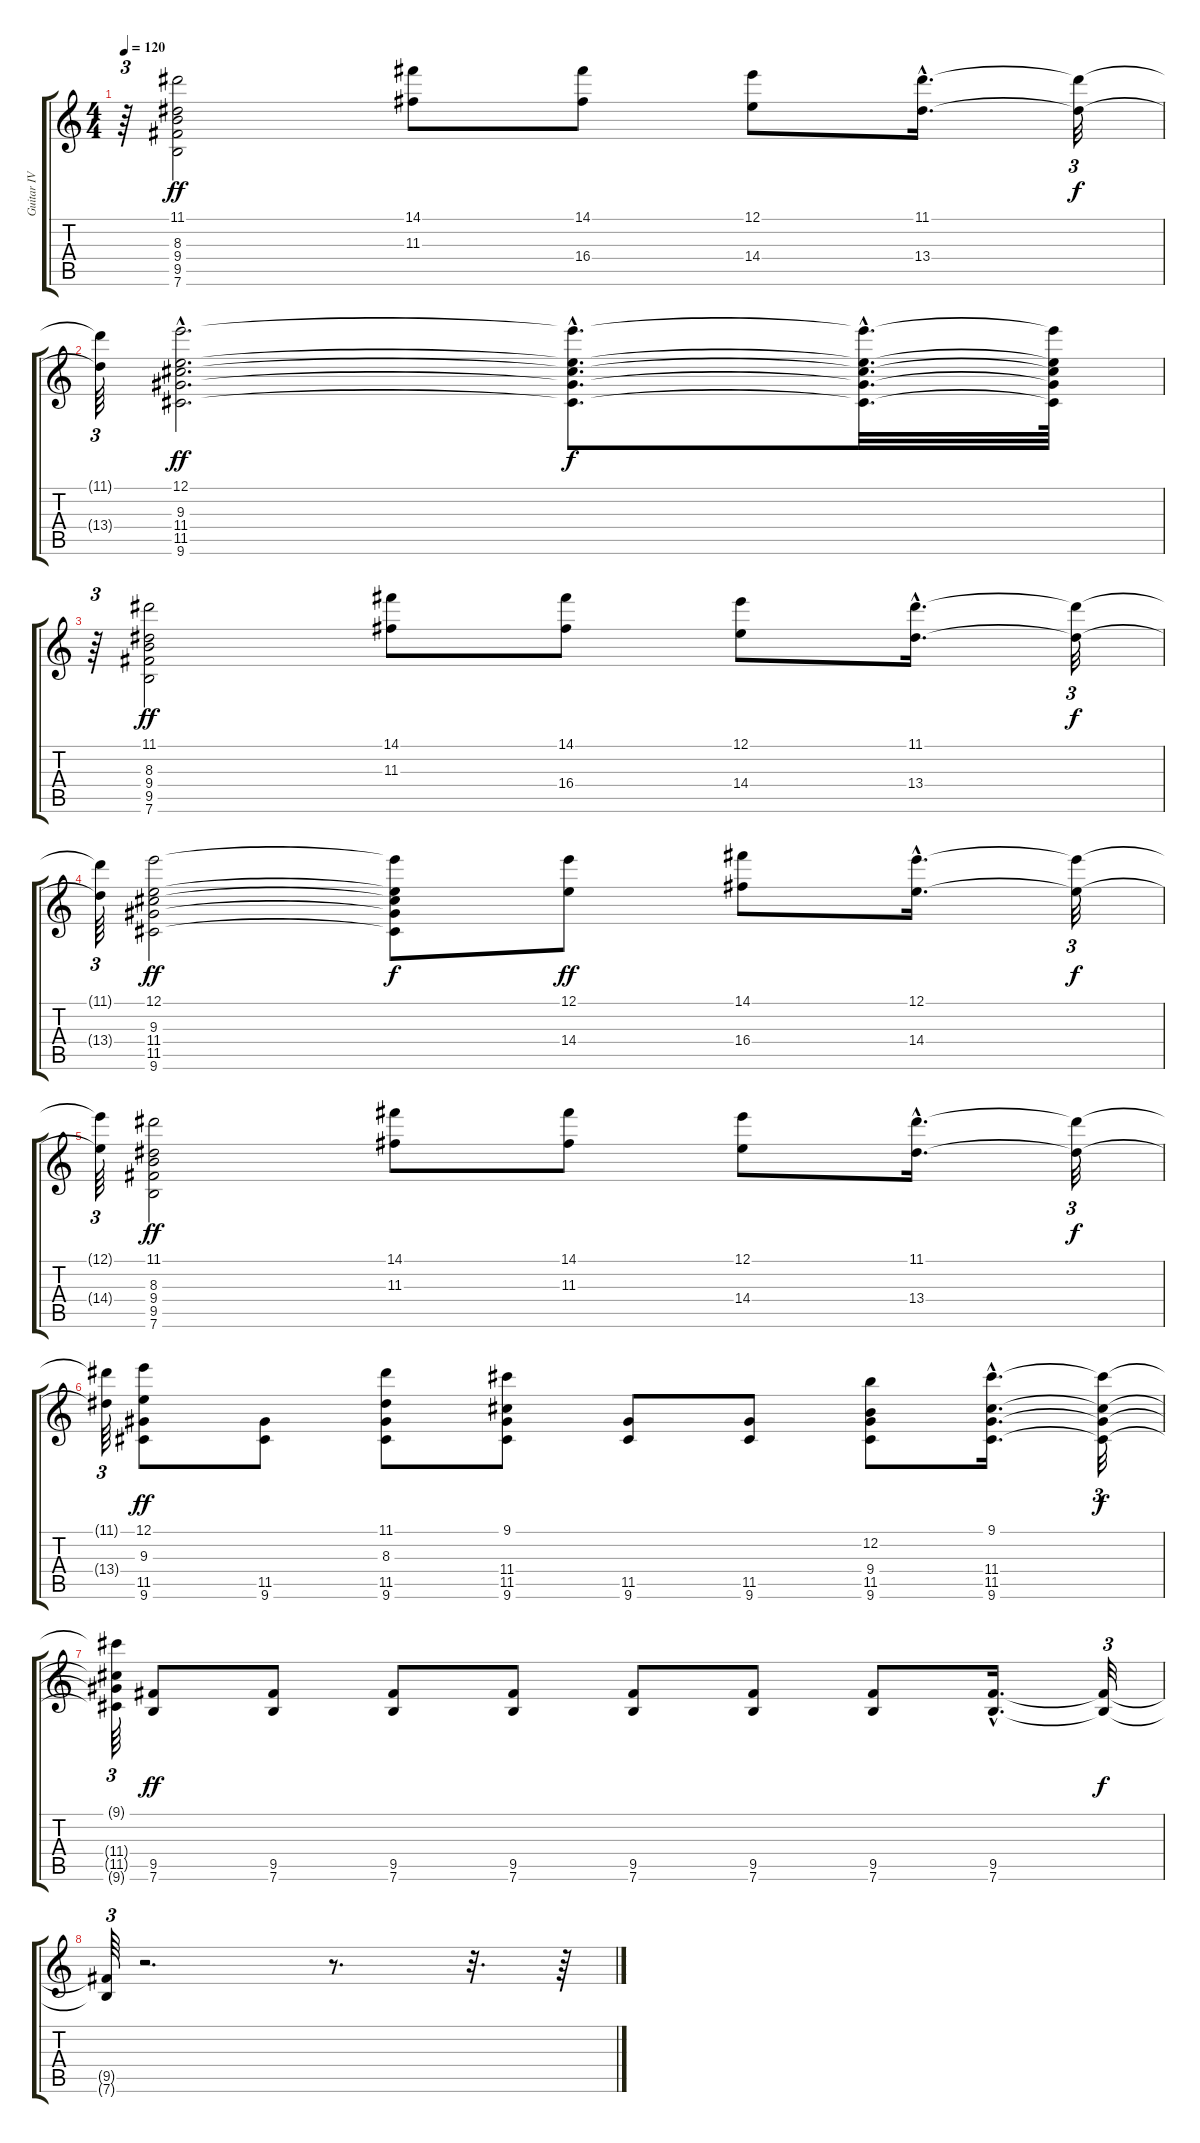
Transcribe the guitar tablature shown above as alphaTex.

\track ("Guitar IV" "Guitar IV") {instrument distortionguitar}
\staff {score tabs}
\tuning (E4 B3 G3 D3 A2 E2) {hide}
\ts (4 4)
\tempo 120
\clef g2
\ks c
r.64{tu (3 2) dy f} (11.1 8.3 9.4 9.5 7.6).2{dy ff} (14.1 11.3).8 (14.1 16.4).8 (12.1 14.4).8 (11.1{hac} 13.4{hac}).16{d} (11.1{t} 13.4{t}).32{tu (3 2) dy f} |
(11.1{t} 13.4{t}).64{tu (3 2)} (12.1{hac} 9.3{hac} 11.4{hac} 11.5{hac} 9.6{hac}).2{d dy ff} (12.1{hac t} 9.3{hac t} 11.4{hac t} 11.5{hac t} 9.6{hac t}).8{d dy f} (12.1{hac t} 9.3{hac t} 11.4{hac t} 11.5{hac t} 9.6{hac t}).32{d} (12.1{t} 9.3{t} 11.4{t} 11.5{t} 9.6{t}).64 |
r.64{tu (3 2)} (11.1 8.3 9.4 9.5 7.6).2{dy ff} (14.1 11.3).8 (14.1 16.4).8 (12.1 14.4).8 (11.1{hac} 13.4{hac}).16{d} (11.1{t} 13.4{t}).32{tu (3 2) dy f} |
(11.1{t} 13.4{t}).64{tu (3 2)} (12.1 9.3 11.4 11.5 9.6).2{dy ff} (12.1{t} 9.3{t} 11.4{t} 11.5{t} 9.6{t}).8{dy f} (12.1 14.4).8{dy ff} (14.1 16.4).8 (12.1{hac} 14.4{hac}).16{d} (12.1{t} 14.4{t}).32{tu (3 2) dy f} |
(12.1{t} 14.4{t}).64{tu (3 2)} (11.1 8.3 9.4 9.5 7.6).2{dy ff} (14.1 11.3).8 (14.1 11.3).8 (12.1 14.4).8 (11.1{hac} 13.4{hac}).16{d} (11.1{t} 13.4{t}).32{tu (3 2) dy f} |
(11.1{t} 13.4{t}).64{tu (3 2)} (12.1 9.3 11.5 9.6).8{dy ff} (11.5 9.6).8 (11.1 8.3 11.5 9.6).8 (9.1 11.4 11.5 9.6).8 (11.5 9.6).8 (11.5 9.6).8 (12.2 9.4 11.5 9.6).8 (9.1{hac} 11.4{hac} 11.5{hac} 9.6{hac}).16{d} (9.1{t} 11.4{t} 11.5{t} 9.6{t}).32{tu (3 2) dy f} |
(9.1{t} 11.4{t} 11.5{t} 9.6{t}).64{tu (3 2)} (9.5 7.6).8{dy ff} (9.5 7.6).8 (9.5 7.6).8 (9.5 7.6).8 (9.5 7.6).8 (9.5 7.6).8 (9.5 7.6).8 (9.5{hac} 7.6{hac}).16{d} (9.5{t} 7.6{t}).32{tu (3 2) dy f} |
(9.5{t} 7.6{t}).64{tu (3 2)} r.2{d} r.8{d} r.32{d} r.64
